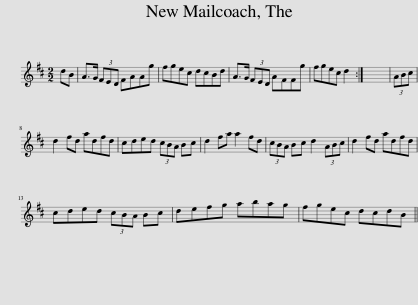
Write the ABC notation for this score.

X:1
L:1/8
M:2/2
I:linebreak $
K:D
V:1 treble
V:1
 dB | A>G (3FED FAAg | fgec dcBd | A>G (3FED AFFg | fgec d2 :| %5
 x8 | (3ABc |$ d2 fd adfd | cded (3cBA Bc | d2 fa a2 fd | %10
 (3cBA Bc d2 (3ABc | d2 fd adfd |$ cded (3cBA Bc | defg abag | fgec dcdB || %15
